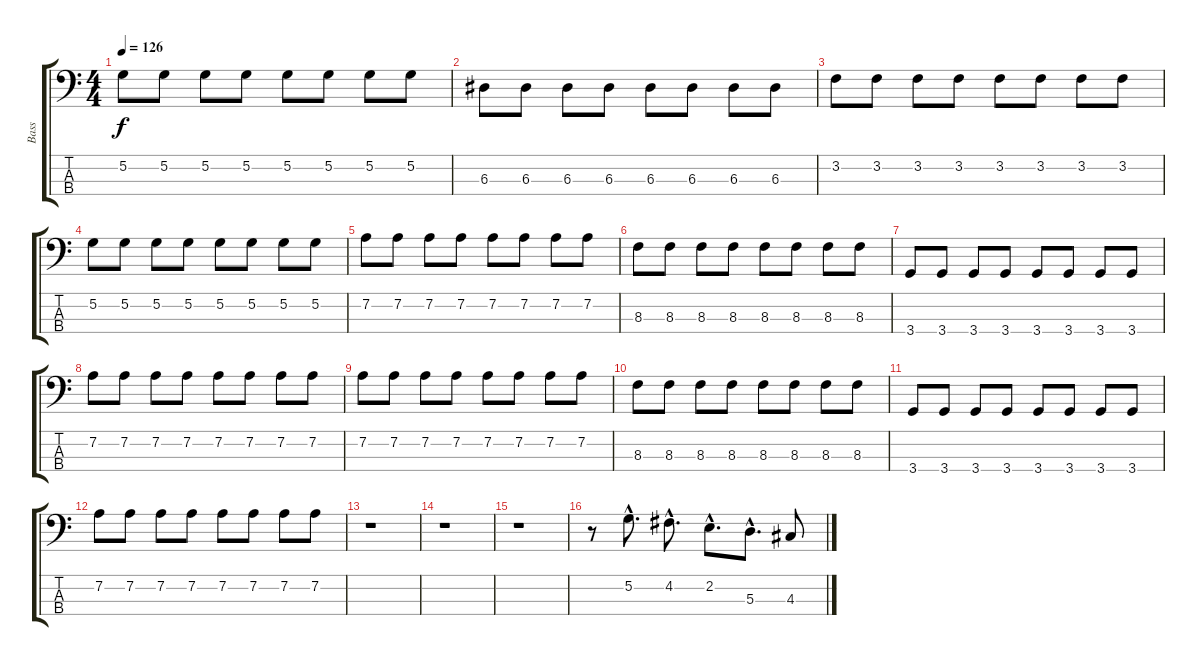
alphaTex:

\track ("Bass" "Bass") {instrument electricbassfinger}
\staff {score tabs}
\tuning (G2 D2 A1 E1) {hide}
\ts (4 4)
\tempo 126
\clef f4
\ks c
5.2.8{dy f} 5.2.8 5.2.8 5.2.8 5.2.8 5.2.8 5.2.8 5.2.8 |
6.3.8 6.3.8 6.3.8 6.3.8 6.3.8 6.3.8 6.3.8 6.3.8 |
3.2.8 3.2.8 3.2.8 3.2.8 3.2.8 3.2.8 3.2.8 3.2.8 |
5.2.8 5.2.8 5.2.8 5.2.8 5.2.8 5.2.8 5.2.8 5.2.8 |
7.2.8 7.2.8 7.2.8 7.2.8 7.2.8 7.2.8 7.2.8 7.2.8 |
8.3.8 8.3.8 8.3.8 8.3.8 8.3.8 8.3.8 8.3.8 8.3.8 |
3.4.8 3.4.8 3.4.8 3.4.8 3.4.8 3.4.8 3.4.8 3.4.8 |
7.2.8 7.2.8 7.2.8 7.2.8 7.2.8 7.2.8 7.2.8 7.2.8 |
7.2.8 7.2.8 7.2.8 7.2.8 7.2.8 7.2.8 7.2.8 7.2.8 |
8.3.8 8.3.8 8.3.8 8.3.8 8.3.8 8.3.8 8.3.8 8.3.8 |
3.4.8 3.4.8 3.4.8 3.4.8 3.4.8 3.4.8 3.4.8 3.4.8 |
7.2.8 7.2.8 7.2.8 7.2.8 7.2.8 7.2.8 7.2.8 7.2.8 |
r.1 |
r.1 |
r.1 |
r.8 5.2{hac}.8{d} 4.2{hac}.8{d} 2.2{hac}.8{d} 5.3{hac}.8{d} 4.3.8
